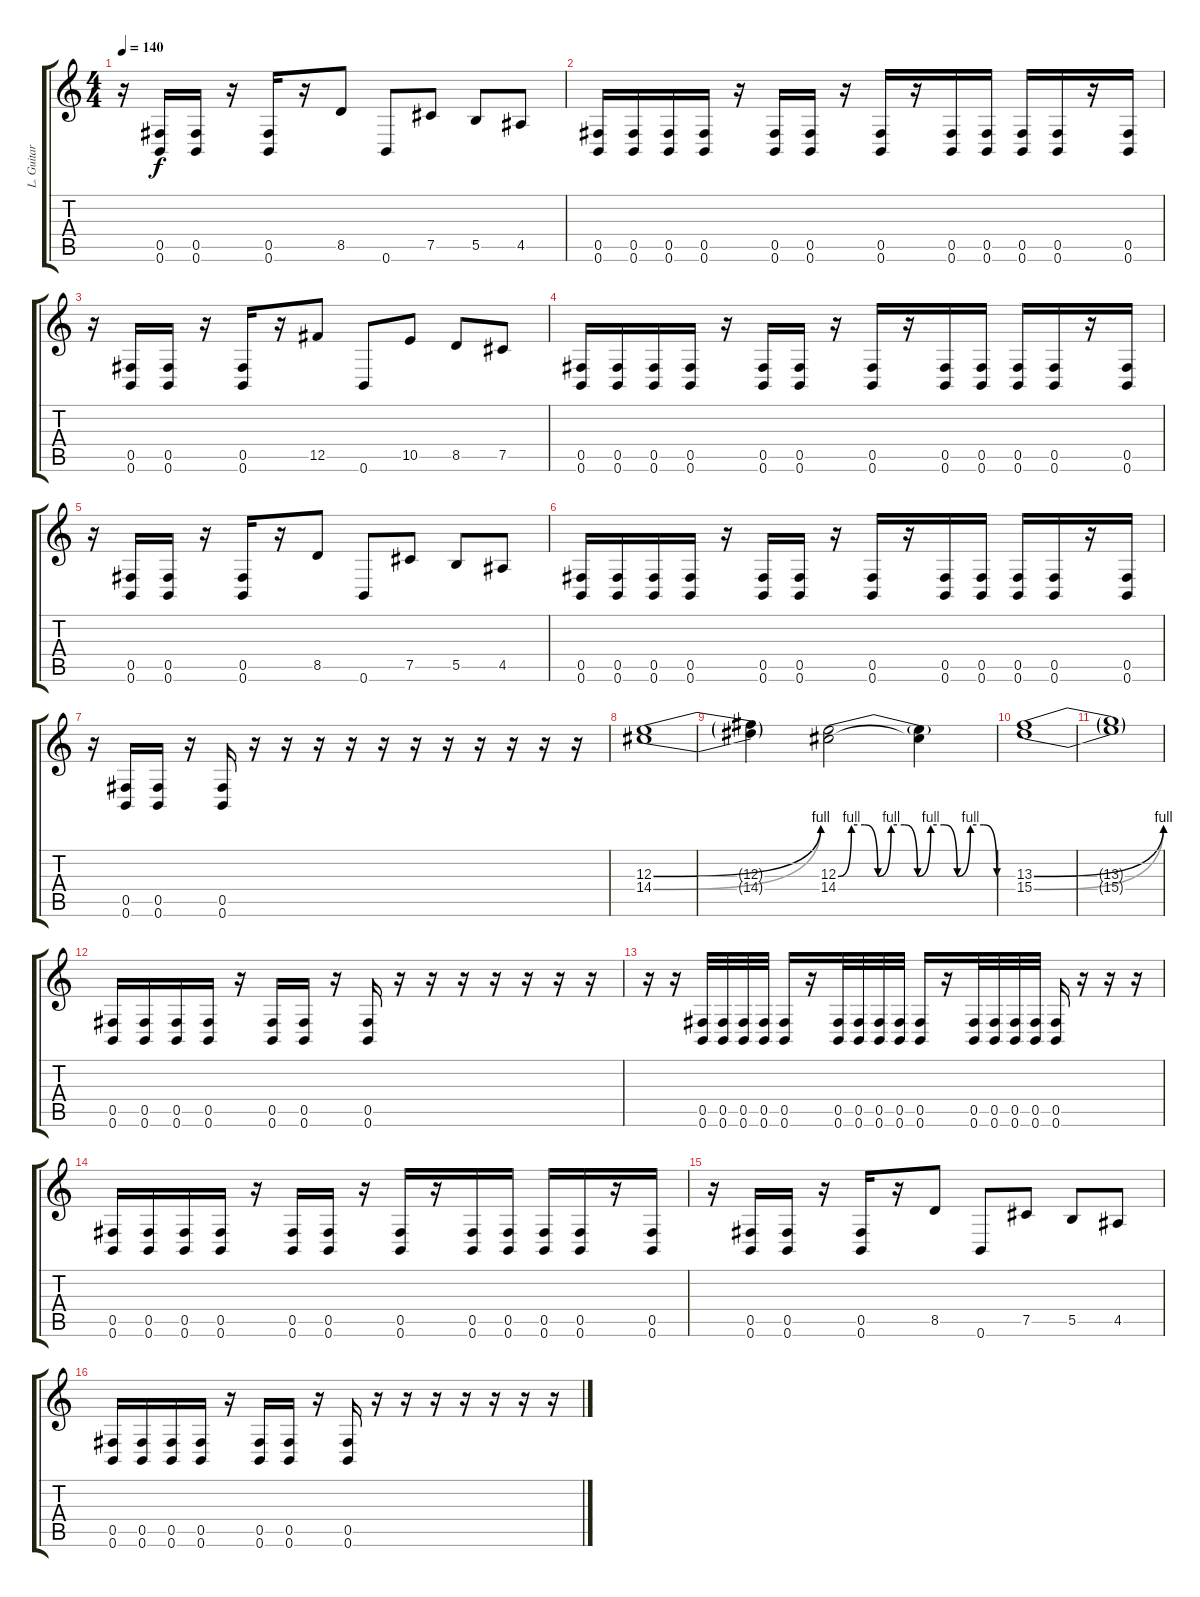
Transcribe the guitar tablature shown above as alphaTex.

\track ("L. Guitar" "L. Guitar") {instrument distortionguitar}
\staff {score tabs}
\tuning (Db4 Ab3 E3 B2 Gb2 B1) {hide}
\ts (4 4)
\tempo 140
\clef g2
\ks c
r.16{dy f} (0.5 0.6).16 (0.5 0.6).16 r.16 (0.5 0.6).16 r.16 8.5.8 0.6.8 7.5.8 5.5.8 4.5.8 |
(0.5 0.6).16 (0.5 0.6).16 (0.5 0.6).16 (0.5 0.6).16 r.16 (0.5 0.6).16 (0.5 0.6).16 r.16 (0.5 0.6).16 r.16 (0.5 0.6).16 (0.5 0.6).16 (0.5 0.6).16 (0.5 0.6).16 r.16 (0.5 0.6).16 |
r.16 (0.5 0.6).16 (0.5 0.6).16 r.16 (0.5 0.6).16 r.16 12.5.8 0.6.8 10.5.8 8.5.8 7.5.8 |
(0.5 0.6).16 (0.5 0.6).16 (0.5 0.6).16 (0.5 0.6).16 r.16 (0.5 0.6).16 (0.5 0.6).16 r.16 (0.5 0.6).16 r.16 (0.5 0.6).16 (0.5 0.6).16 (0.5 0.6).16 (0.5 0.6).16 r.16 (0.5 0.6).16 |
r.16 (0.5 0.6).16 (0.5 0.6).16 r.16 (0.5 0.6).16 r.16 8.5.8 0.6.8 7.5.8 5.5.8 4.5.8 |
(0.5 0.6).16 (0.5 0.6).16 (0.5 0.6).16 (0.5 0.6).16 r.16 (0.5 0.6).16 (0.5 0.6).16 r.16 (0.5 0.6).16 r.16 (0.5 0.6).16 (0.5 0.6).16 (0.5 0.6).16 (0.5 0.6).16 r.16 (0.5 0.6).16 |
r.16 (0.5 0.6).16 (0.5 0.6).16 r.16 (0.5 0.6).16 r.16 r.16 r.16 r.16 r.16 r.16 r.16 r.16 r.16 r.16 r.16 |
(12.3{be (bend 0 0 60 4)} 14.4{be (bend 0 0 60 4)}).1 |
(12.3{t} 14.4{t}).4 (12.3{be (custom 0 0 5 4 10 4 15 0 20 4 25 4 30 0 35 4 40 4 45 0 50 4 55 4 60 0)} 14.4).2 (12.3{t} 14.4{t}).4 |
(13.3{be (bend 0 0 60 4)} 15.4{be (bend 0 0 60 4)}).1 |
(13.3{t} 15.4{t}).1 |
(0.5 0.6).16 (0.5 0.6).16 (0.5 0.6).16 (0.5 0.6).16 r.16 (0.5 0.6).16 (0.5 0.6).16 r.16 (0.5 0.6).16 r.16 r.16 r.16 r.16 r.16 r.16 r.16 |
r.16 r.16 (0.5 0.6).32 (0.5 0.6).32 (0.5 0.6).32 (0.5 0.6).32 (0.5 0.6).16 r.16 (0.5 0.6).32 (0.5 0.6).32 (0.5 0.6).32 (0.5 0.6).32 (0.5 0.6).16 r.16 (0.5 0.6).32 (0.5 0.6).32 (0.5 0.6).32 (0.5 0.6).32 (0.5 0.6).16 r.16 r.16 r.16 |
(0.5 0.6).16 (0.5 0.6).16 (0.5 0.6).16 (0.5 0.6).16 r.16 (0.5 0.6).16 (0.5 0.6).16 r.16 (0.5 0.6).16 r.16 (0.5 0.6).16 (0.5 0.6).16 (0.5 0.6).16 (0.5 0.6).16 r.16 (0.5 0.6).16 |
r.16 (0.5 0.6).16 (0.5 0.6).16 r.16 (0.5 0.6).16 r.16 8.5.8 0.6.8 7.5.8 5.5.8 4.5.8 |
(0.5 0.6).16 (0.5 0.6).16 (0.5 0.6).16 (0.5 0.6).16 r.16 (0.5 0.6).16 (0.5 0.6).16 r.16 (0.5 0.6).16 r.16 r.16 r.16 r.16 r.16 r.16 r.16
